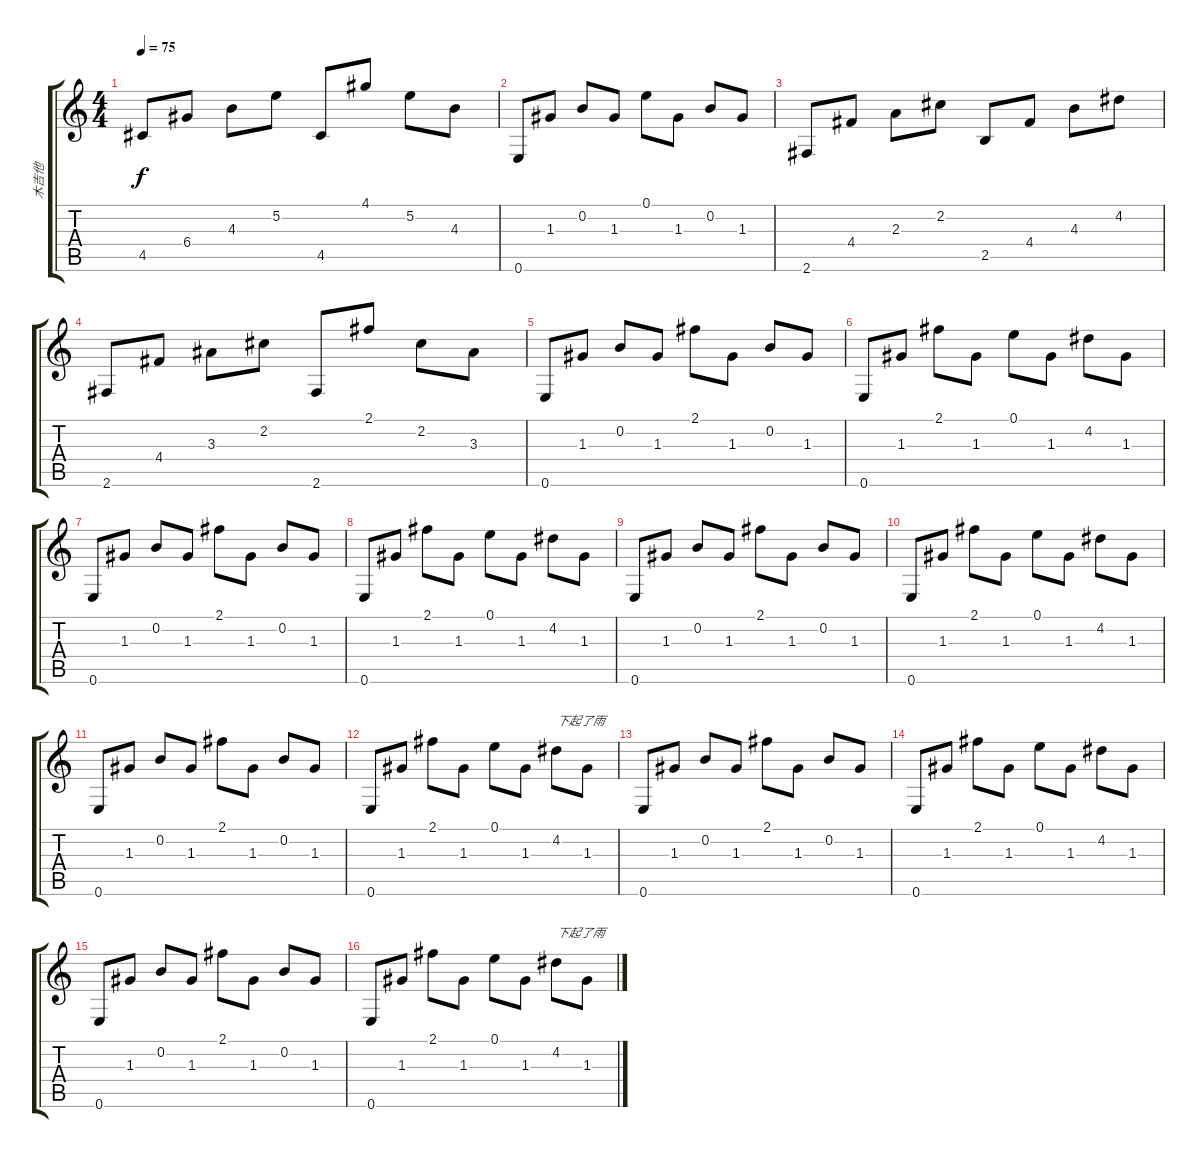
\track ("木吉他" "木吉他") {instrument acousticguitarsteel}
\staff {score tabs}
\tuning (E4 B3 G3 D3 A2 E2) {hide}
\ts (4 4)
\tempo 75
\clef g2
\ks c
4.5.8{dy f} 6.4.8 4.3.8 5.2.8 4.5.8 4.1.8 5.2.8 4.3.8 |
0.6.8 1.3.8 0.2.8 1.3.8 0.1.8 1.3.8 0.2.8 1.3.8 |
2.6.8 4.4.8 2.3.8 2.2.8 2.5.8 4.4.8 4.3.8 4.2.8 |
2.6.8 4.4.8 3.3.8 2.2.8 2.6.8 2.1.8 2.2.8 3.3.8 |
0.6.8 1.3.8 0.2.8 1.3.8 2.1.8 1.3.8 0.2.8 1.3.8 |
0.6.8 1.3.8 2.1.8 1.3.8 0.1.8 1.3.8 4.2.8 1.3.8 |
0.6.8 1.3.8 0.2.8 1.3.8 2.1.8 1.3.8 0.2.8 1.3.8 |
0.6.8 1.3.8 2.1.8 1.3.8 0.1.8 1.3.8 4.2.8 1.3.8 |
0.6.8 1.3.8 0.2.8 1.3.8 2.1.8 1.3.8 0.2.8 1.3.8 |
0.6.8 1.3.8 2.1.8 1.3.8 0.1.8 1.3.8 4.2.8 1.3.8 |
0.6.8 1.3.8 0.2.8 1.3.8 2.1.8 1.3.8 0.2.8 1.3.8 |
0.6.8 1.3.8 2.1.8 1.3.8 0.1.8 1.3.8 4.2.8{txt "下起了雨"} 1.3.8 |
0.6.8 1.3.8 0.2.8 1.3.8 2.1.8 1.3.8 0.2.8 1.3.8 |
0.6.8 1.3.8 2.1.8 1.3.8 0.1.8 1.3.8 4.2.8 1.3.8 |
0.6.8 1.3.8 0.2.8 1.3.8 2.1.8 1.3.8 0.2.8 1.3.8 |
0.6.8 1.3.8 2.1.8 1.3.8 0.1.8 1.3.8 4.2.8{txt "下起了雨"} 1.3.8
